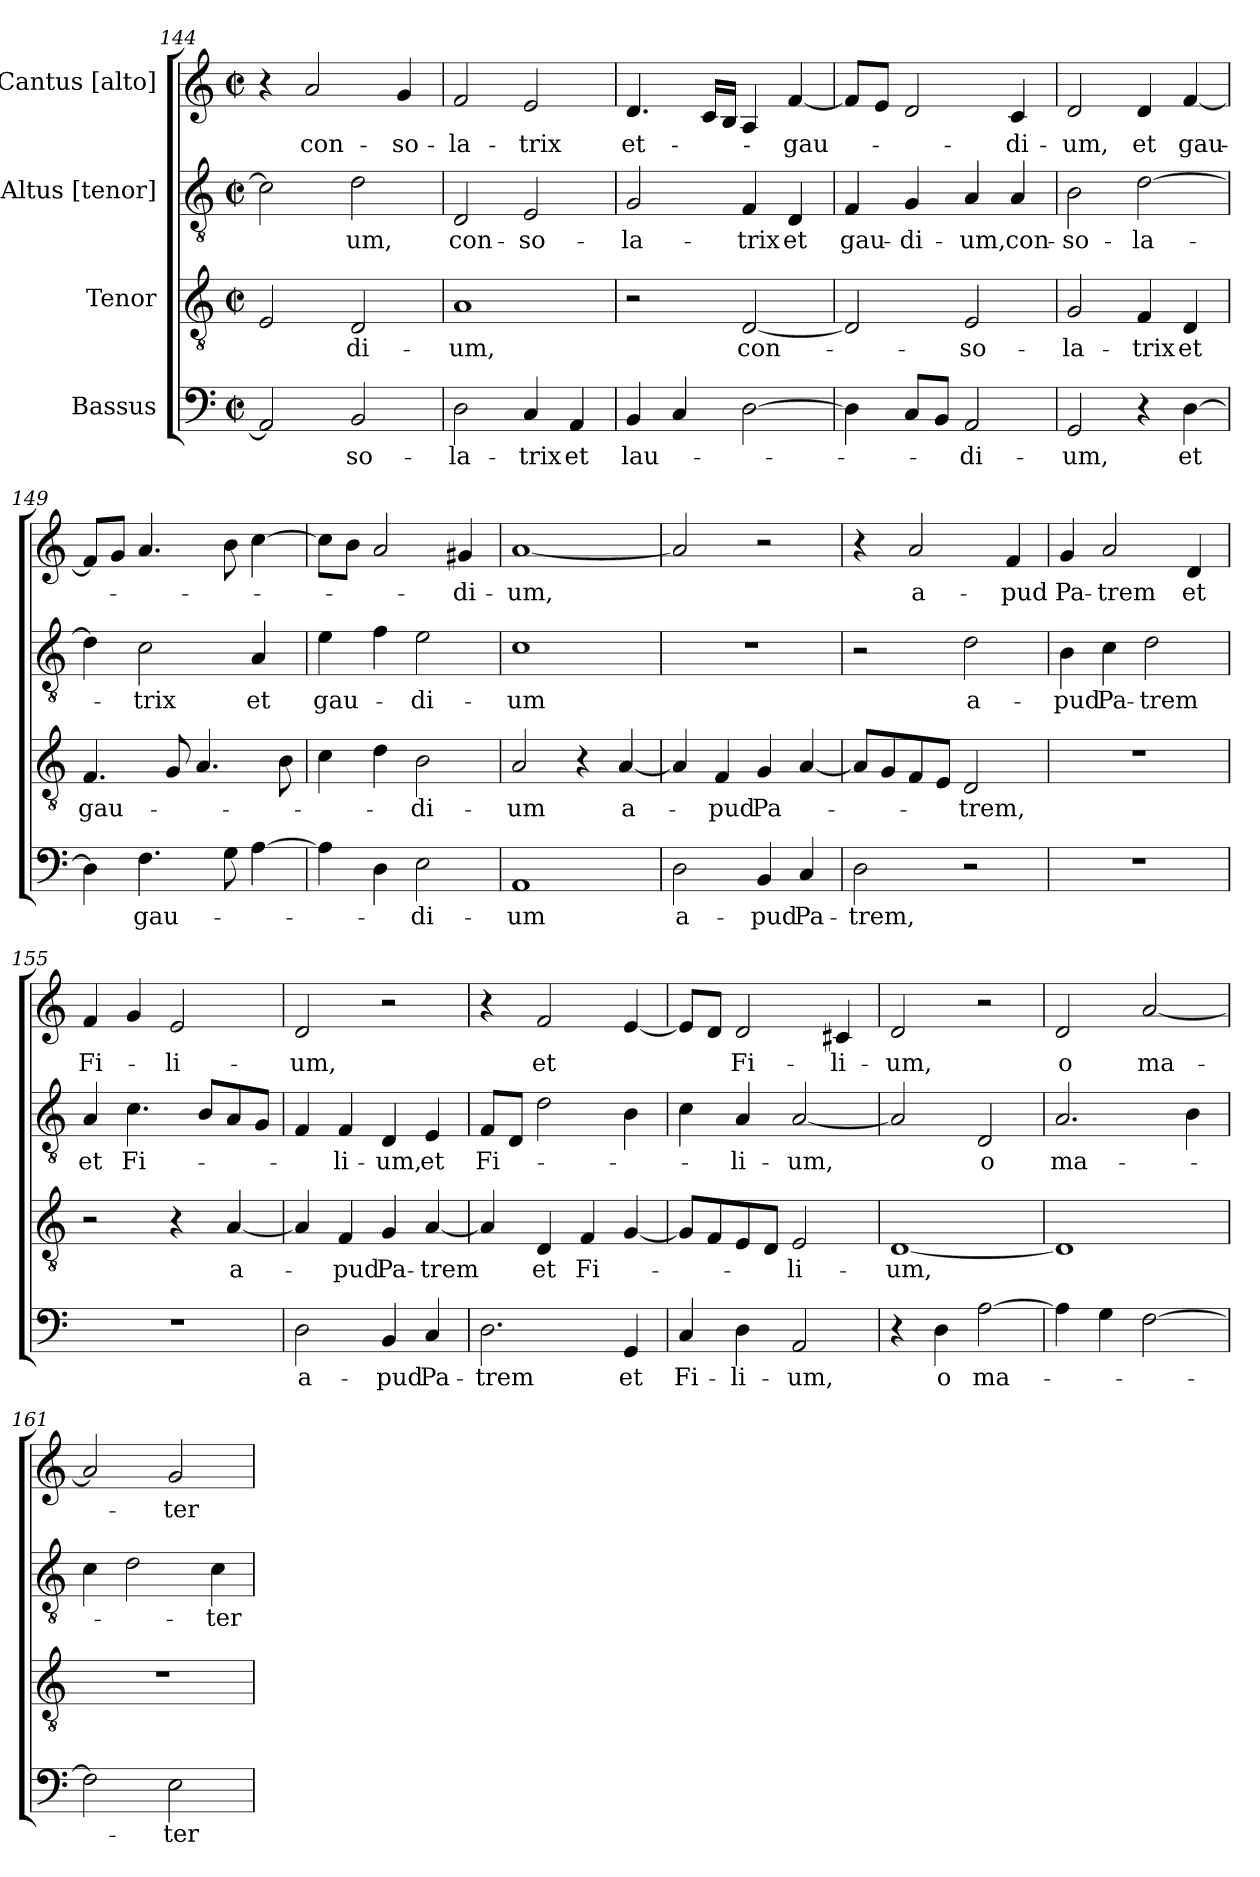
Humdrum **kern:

**kern	**text	**kern	**text	**kern	**text	**kern	**text
*part4	*part4	*part3	*part3	*part2	*part2	*part1	*part1
*staff4	*staff4	*staff3	*staff3	*staff2	*staff2	*staff1	*staff1
*I"Bassus	*	*I"Tenor	*	*I"Altus [tenor]	*	*I"Cantus [alto]	*
*clefF4	*	*clefGv2	*	*clefGv2	*	*clefG2	*
*k[]	*	*k[]	*	*k[]	*	*k[]	*
*C:	*	*C:	*	*C:	*	*C:	*
*M2/2	*	*M2/2	*	*M2/2	*	*M2/2	*
*met(c|)	*	*met(c|)	*	*met(c|)	*	*met(c|)	*
=144	=144	=144	=144	=144	=144	=144	=144
2AA/]	.	2E/	.	2c\]	.	4r	.
.	.	.	.	.	.	2a/	con-
2BB/	-so-	2D/	-di-	2d\	-um,	.	.
.	.	.	.	.	.	4g/	-so-
=145	=145	=145	=145	=145	=145	=145	=145
2D\	-la-	1A	-um,	2D/	con-	2f/	-la-
4C/	-trix	.	.	2E/	-so-	2e/	-trix
4AA/	et	.	.	.	.	.	.
=146	=146	=146	=146	=146	=146	=146	=146
4BB/	lau-	2r	.	2G/	-la-	4.d/	et-
4C/	.	.	.	.	.	.	.
.	.	.	.	.	.	16c/LL	.
.	.	.	.	.	.	16B/JJ	.
[2D\	.	[2D/	con-	4F/	-trix	4A/	.
.	.	.	.	4D/	et	[4f/	-gau-
!!LO:LB:g=z
=147	=147	=147	=147	=147	=147	=147	=147
4D\]	.	2D/]	.	4F/	gau-	8f/L]	.
.	.	.	.	.	.	8e/J	.
8C/L	.	.	.	4G/	-di-	2d/	.
8BB/J	.	.	.	.	.	.	.
2AA/	-di-	2E/	-so-	4A/	-um,	.	.
.	.	.	.	4A/	con-	4c/	-di-
=148	=148	=148	=148	=148	=148	=148	=148
2GG/	-um,	2G/	-la-	2B\	-so-	2d/	-um,
4r	.	4F/	-trix	[2d\	-la-	4d/	et
[4D\	et	4D/	et	.	.	[4f/	gau-
=149	=149	=149	=149	=149	=149	=149	=149
4D\]	.	4.F/	gau-	4d\]	.	8f/L]	.
.	.	.	.	.	.	8g/J	.
4.F\	gau-	.	.	2c\	-trix	4.a/	.
.	.	8G/	.	.	.	.	.
.	.	4.A/	.	.	.	.	.
8G\	.	.	.	.	.	8b\	.
[4A\	.	.	.	4A/	et	[4cc\	.
.	.	8B\	.	.	.	.	.
=150	=150	=150	=150	=150	=150	=150	=150
4A\]	.	4c\	.	4e\	gau-	8cc\L]	.
.	.	.	.	.	.	8b\J	.
4D\	.	4d\	.	4f\	.	2a/	.
2E\	-di-	2B\	-di-	2e\	-di-	.	.
.	.	.	.	.	.	4g#X/	-di-
=151	=151	=151	=151	=151	=151	=151	=151
1AA	-um	2A/	-um	1c	-um	[1a	-um,
.	.	4r	.	.	.	.	.
.	.	[4A/	a-	.	.	.	.
=152	=152	=152	=152	=152	=152	=152	=152
2D\	a-	4A/]	.	1r	.	2a/]	.
.	.	4F/	-pud	.	.	.	.
4BB/	-pud	4G/	Pa-	.	.	2r	.
4C/	Pa-	[4A/	.	.	.	.	.
!!LO:LB:g=z
=153	=153	=153	=153	=153	=153	=153	=153
2D\	-trem,	8A/L]	.	2r	.	4r	.
.	.	8G/	.	.	.	.	.
.	.	8F/	.	.	.	2a/	a-
.	.	8E/J	.	.	.	.	.
2r	.	2D/	-trem,	2d\	a-	.	.
.	.	.	.	.	.	4f/	-pud
=154	=154	=154	=154	=154	=154	=154	=154
1r	.	1r	.	4B\	-pud	4g/	Pa-
.	.	.	.	4c\	Pa-	2a/	-trem
.	.	.	.	2d\	-trem	.	.
.	.	.	.	.	.	4d/	et
=155	=155	=155	=155	=155	=155	=155	=155
1r	.	2r	.	4A/	et	4f/	Fi-
.	.	.	.	4.c\	Fi-	4g/	.
.	.	4r	.	.	.	2e/	-li-
.	.	.	.	8B/L	.	.	.
.	.	[4A/	a-	8A/	.	.	.
.	.	.	.	8G/J	.	.	.
=156	=156	=156	=156	=156	=156	=156	=156
2D\	a-	4A/]	.	4F/	.	2d/	-um,
.	.	4F/	-pud	4F/	-li-	.	.
4BB/	-pud	4G/	Pa-	4D/	-um,	2r	.
4C/	Pa-	[4A/	-trem	4E/	et	.	.
=157	=157	=157	=157	=157	=157	=157	=157
2.D\	-trem	4A/]	.	8F/L	Fi-	4r	.
.	.	.	.	8D/J	.	.	.
.	.	4D/	et	2d\	.	2f/	et
.	.	4F/	Fi-	.	.	.	.
4GG/	et	[4G/	.	4B\	.	[4e/	.
=158	=158	=158	=158	=158	=158	=158	=158
4C/	Fi-	8G/L]	.	4c\	.	8e/L]	.
.	.	8F/	.	.	.	8d/J	.
4D\	-li-	8E/	.	4A/	-li-	2d/	Fi-
.	.	8D/J	.	.	.	.	.
2AA/	-um,	2E/	-li-	[2A/	-um,	.	.
.	.	.	.	.	.	4c#X/	-li-
!!LO:PB:g=z
=159	=159	=159	=159	=159	=159	=159	=159
4r	.	[1D	-um,	2A/]	.	2d/	-um,
4D\	o	.	.	.	.	.	.
[2A\	ma-	.	.	2D/	o	2r	.
=160	=160	=160	=160	=160	=160	=160	=160
4A\]	.	1D]	.	2.A/	ma-	2d/	o
4G\	.	.	.	.	.	.	.
[2F\	.	.	.	.	.	[2a/	ma-
.	.	.	.	4B\	.	.	.
=161	=161	=161	=161	=161	=161	=161	=161
2F\]	.	1r	.	4c\	.	2a/]	.
.	.	.	.	2d\	.	.	.
2E\	-ter	.	.	.	.	2g/	-ter
.	.	.	.	4c\	-ter	.	.
=	=	=	=	=	=	=	=
*-	*-	*-	*-	*-	*-	*-	*-
